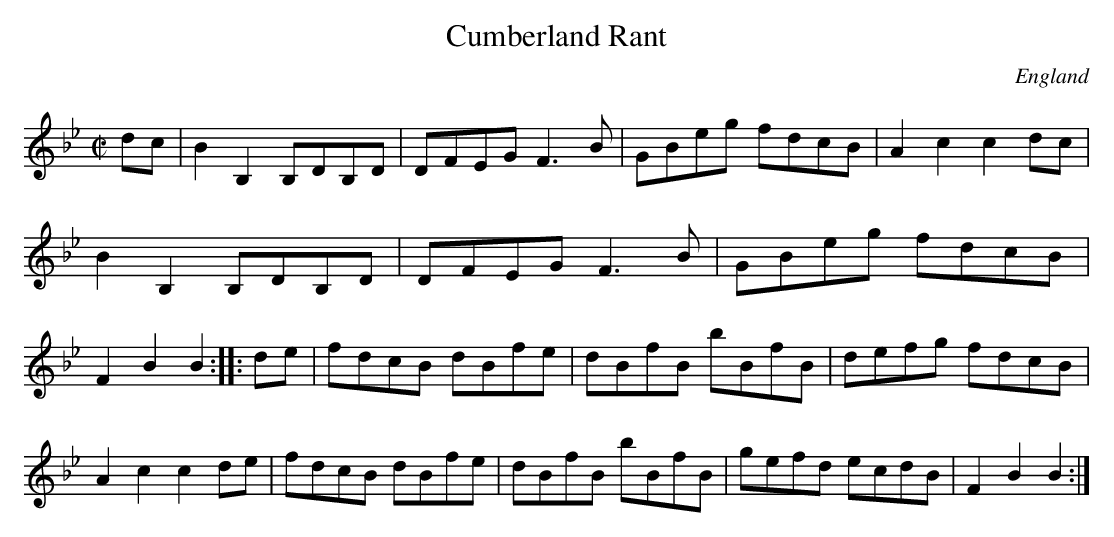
X:1
T:Cumberland Rant
M:C|
O:England
K:Bb major
dc|\
B2B,2 B,DB,D| DFEG F3B| GBeg fdcB| A2c2 c2dc|\
B2B,2 B,DB,D| DFEG F3B| GBeg fdcB| F2B2 B2::\
de|\
fdcB dBfe| dBfB bBfB| defg fdcB| A2c2 c2de|\
fdcB dBfe| dBfB bBfB| gefd ecdB| F2B2 B2:|
